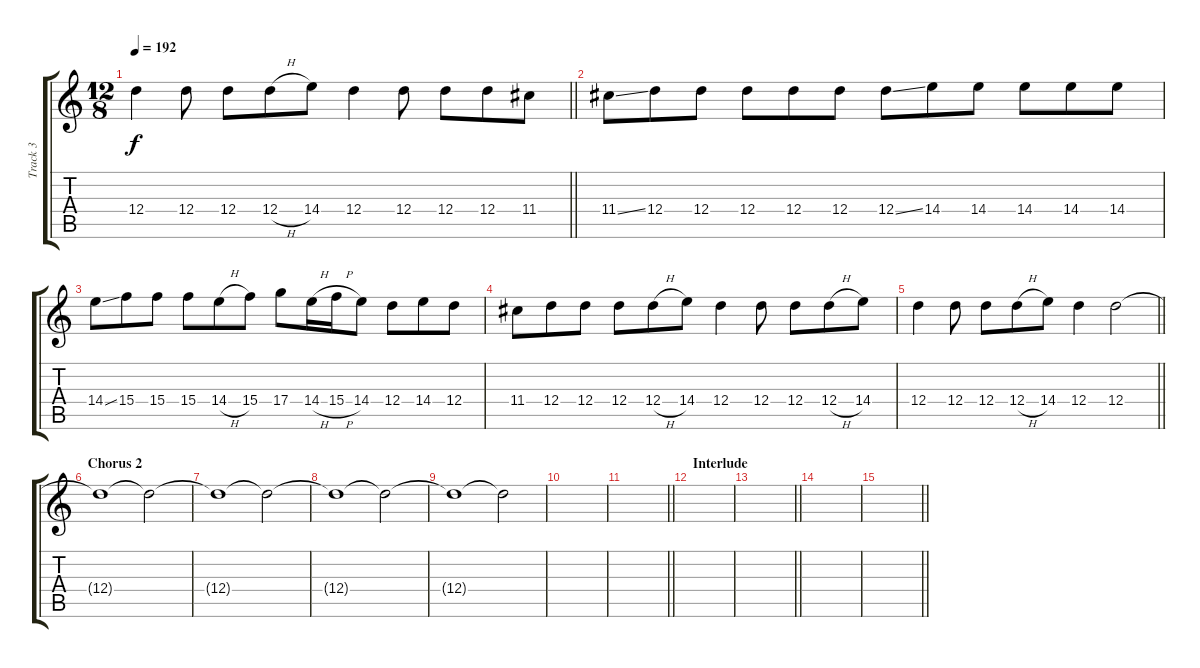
\track ("Track 3" "Track 3") {instrument overdrivenguitar}
\staff {score tabs}
\tuning (E4 B3 G3 D3 A2 D2) {hide}
\ts (12 8)
\tempo 192
\clef g2
\barLineRight lightlight
\ks c
12.4.4{dy f} 12.4.8 12.4.8 12.4{h}.8 14.4.8 12.4.4 12.4.8 12.4.8 12.4.8 11.4.8 |
11.4{ss}.8 12.4.8 12.4.8 12.4.8 12.4.8 12.4.8 12.4{ss}.8 14.4.8 14.4.8 14.4.8 14.4.8 14.4.8 |
14.4{ss}.8 15.4.8 15.4.8 15.4.8 14.4{h}.8 15.4.8 17.4.8 14.4{h}.16 15.4{h}.16 14.4.8 12.4.8 14.4.8 12.4.8 |
11.4.8 12.4.8 12.4.8 12.4.8 12.4{h}.8 14.4.8 12.4.4 12.4.8 12.4.8 12.4{h}.8 14.4.8 |
\barLineRight lightlight
12.4.4 12.4.8 12.4.8 12.4{h}.8 14.4.8 12.4.4 12.4.2 |
\section ("" "Chorus 2")
12.4{t}.1 12.4{t}.2 |
12.4{t}.1 12.4{t}.2 |
12.4{t}.1 12.4{t}.2 |
12.4{t}.1 12.4{t}.2 |
|
\barLineRight lightlight
|
\section ("" "Interlude")
|
\barLineRight lightlight
|
|
\barLineRight lightlight
